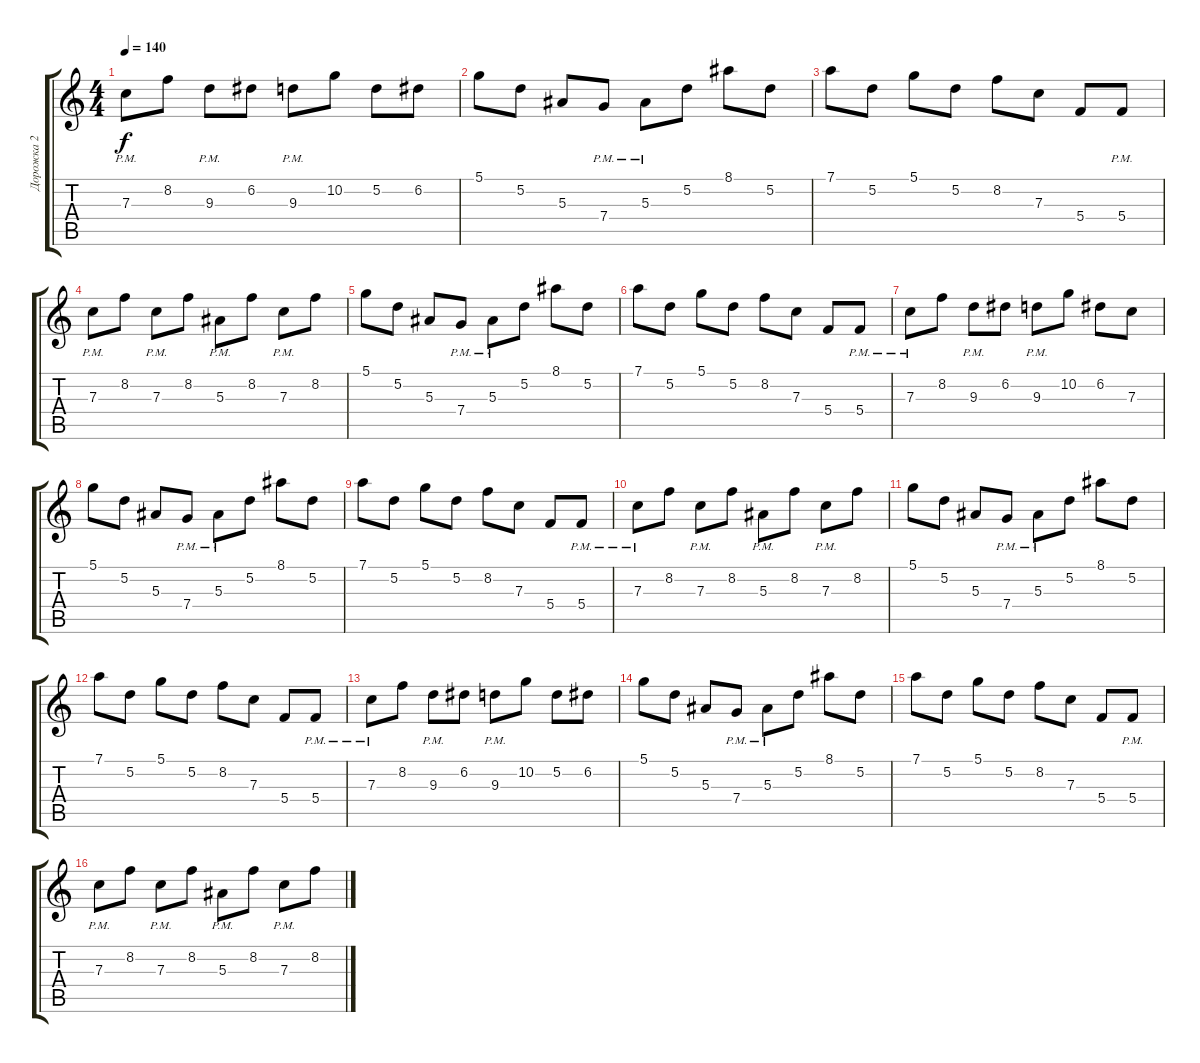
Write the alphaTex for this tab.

\track ("Дорожка 2" "Дорожка 2") {instrument distortionguitar}
\staff {score tabs}
\tuning (D4 A3 F3 C3 G2 C2) {hide}
\ts (4 4)
\tempo 140
\clef g2
\ks c
7.3{pm}.8{dy f} 8.2.8 9.3{pm}.8 6.2.8 9.3{pm}.8 10.2.8 5.2.8 6.2.8 |
5.1.8 5.2.8 5.3.8 7.4{pm}.8 5.3{pm}.8 5.2.8 8.1.8 5.2.8 |
7.1.8 5.2.8 5.1.8 5.2.8 8.2.8 7.3.8 5.4.8 5.4{pm}.8 |
7.3{pm}.8 8.2.8 7.3{pm}.8 8.2.8 5.3{pm}.8 8.2.8 7.3{pm}.8 8.2.8 |
5.1.8 5.2.8 5.3.8 7.4{pm}.8 5.3{pm}.8 5.2.8 8.1.8 5.2.8 |
7.1.8 5.2.8 5.1.8 5.2.8 8.2.8 7.3.8 5.4.8 5.4{pm}.8 |
7.3{pm}.8 8.2.8 9.3{pm}.8 6.2.8 9.3{pm}.8 10.2.8 6.2.8 7.3.8 |
5.1.8 5.2.8 5.3.8 7.4{pm}.8 5.3{pm}.8 5.2.8 8.1.8 5.2.8 |
7.1.8 5.2.8 5.1.8 5.2.8 8.2.8 7.3.8 5.4.8 5.4{pm}.8 |
7.3{pm}.8 8.2.8 7.3{pm}.8 8.2.8 5.3{pm}.8 8.2.8 7.3{pm}.8 8.2.8 |
5.1.8 5.2.8 5.3.8 7.4{pm}.8 5.3{pm}.8 5.2.8 8.1.8 5.2.8 |
7.1.8 5.2.8 5.1.8 5.2.8 8.2.8 7.3.8 5.4.8 5.4{pm}.8 |
7.3{pm}.8 8.2.8 9.3{pm}.8 6.2.8 9.3{pm}.8 10.2.8 5.2.8 6.2.8 |
5.1.8 5.2.8 5.3.8 7.4{pm}.8 5.3{pm}.8 5.2.8 8.1.8 5.2.8 |
7.1.8 5.2.8 5.1.8 5.2.8 8.2.8 7.3.8 5.4.8 5.4{pm}.8 |
7.3{pm}.8 8.2.8 7.3{pm}.8 8.2.8 5.3{pm}.8 8.2.8 7.3{pm}.8 8.2.8
